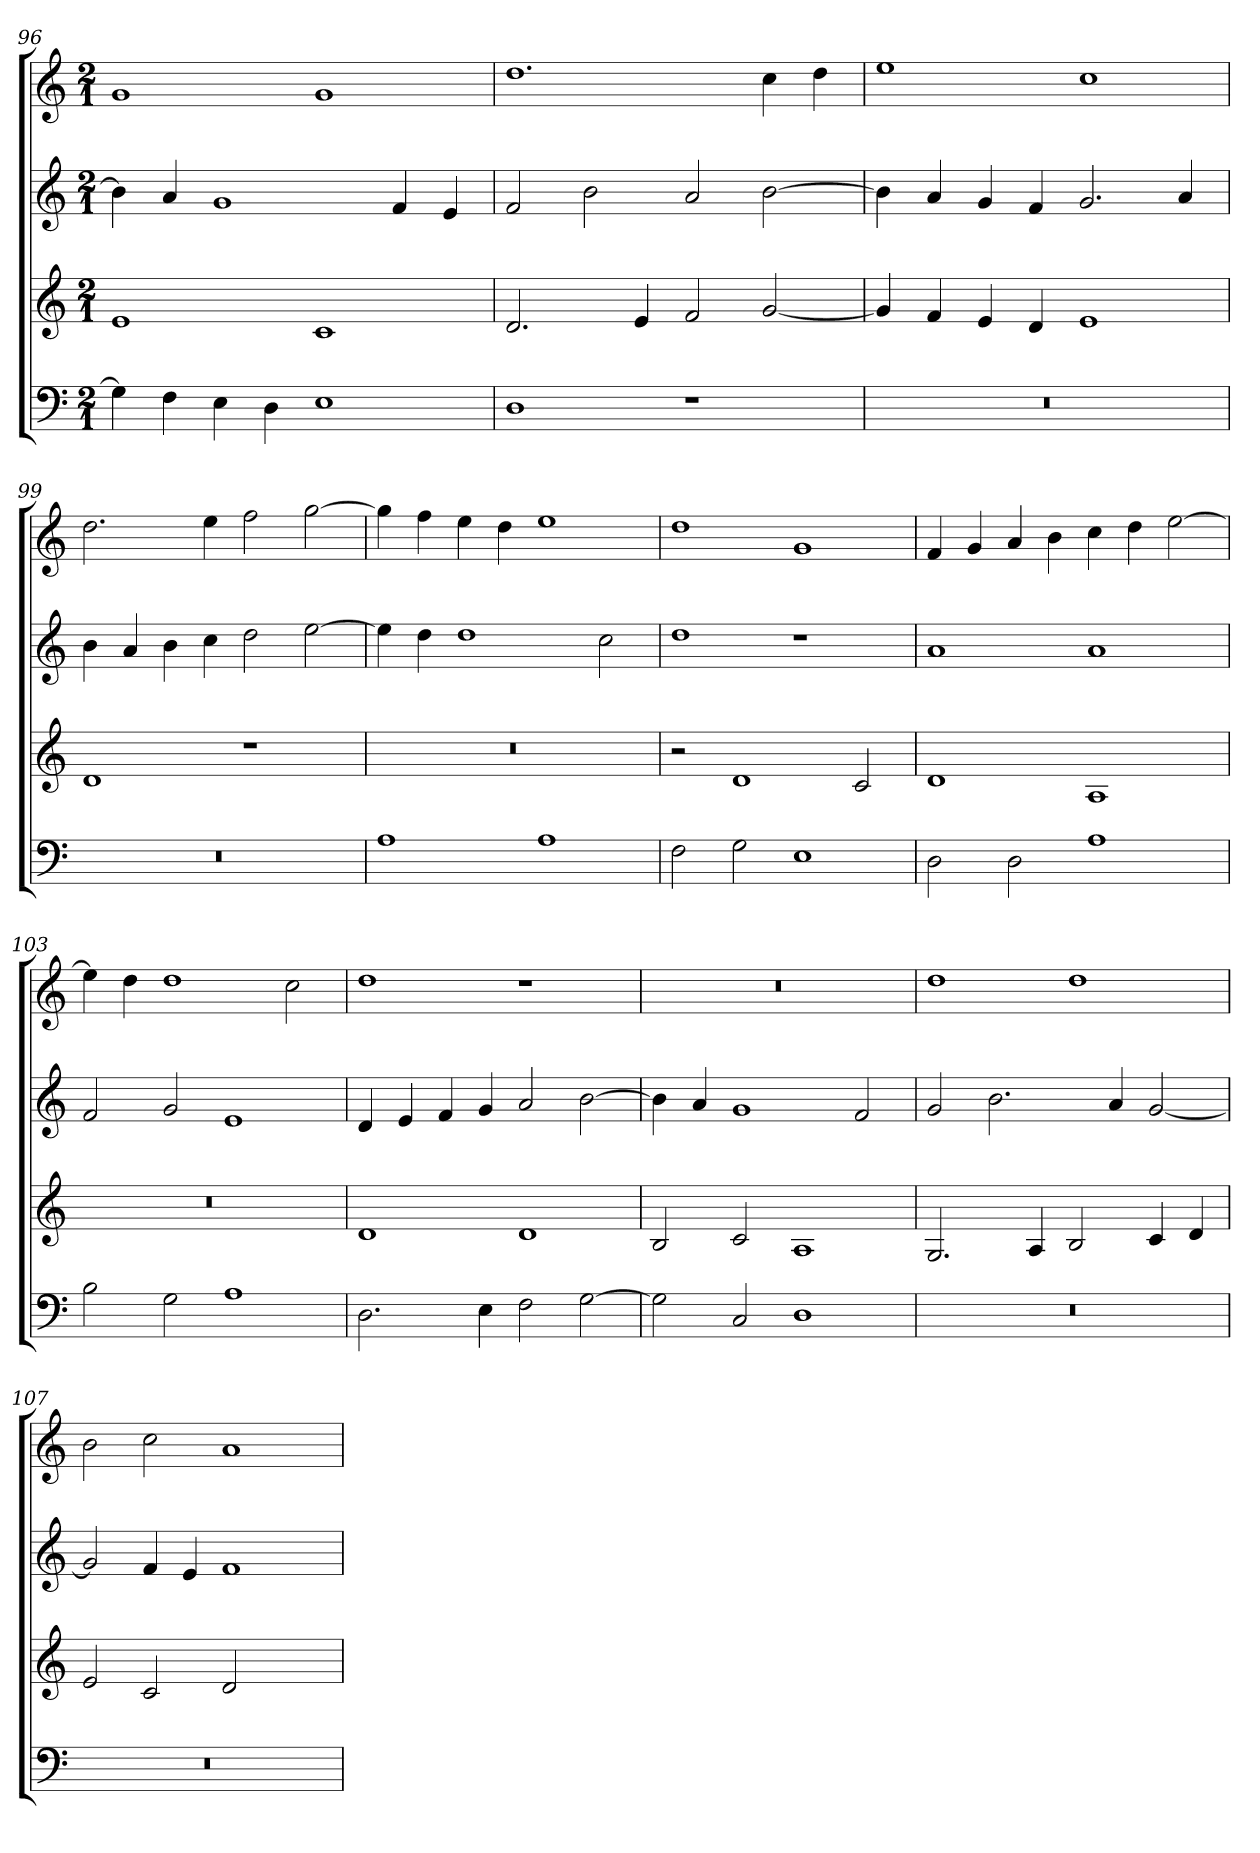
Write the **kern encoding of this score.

**kern	**kern	**kern	**kern
*part4	*part3	*part2	*part1
*staff4	*staff3	*staff2	*staff1
*clefF4	*clefG2	*clefG2	*clefG2
*M2/1	*M2/1	*M2/1	*M2/1
=96	=96	=96	=96
4G]	1e	4b]	1g
4F	.	4a	.
4E	.	1g	.
4D	.	.	.
1E	1c	.	1g
.	.	4f	.
.	.	4e	.
=97	=97	=97	=97
1D	2.d	2f	1.dd
.	.	2b	.
.	4e	.	.
1r	2f	2a	.
.	[2g	[2b	4cc
.	.	.	4dd
=98	=98	=98	=98
0r	4g]	4b]	1ee
.	4f	4a	.
.	4e	4g	.
.	4d	4f	.
.	1e	2.g	1cc
.	.	4a	.
=99	=99	=99	=99
0r	1d	4b	2.dd
.	.	4a	.
.	.	4b	.
.	.	4cc	4ee
.	1r	2dd	2ff
.	.	[2ee	[2gg
=100	=100	=100	=100
1A	0r	4ee]	4gg]
.	.	4dd	4ff
.	.	1dd	4ee
.	.	.	4dd
1A	.	.	1ee
.	.	2cc	.
=101	=101	=101	=101
2F	2r	1dd	1dd
2G	1d	.	.
1E	.	1r	1g
.	2c	.	.
=102	=102	=102	=102
2D	1d	1a	4f
.	.	.	4g
2D	.	.	4a
.	.	.	4b
1A	1A	1a	4cc
.	.	.	4dd
.	.	.	[2ee
=103	=103	=103	=103
2B	0r	2f	4ee]
.	.	.	4dd
2G	.	2g	1dd
1A	.	1e	.
.	.	.	2cc
=104	=104	=104	=104
2.D	1d	4d	1dd
.	.	4e	.
.	.	4f	.
4E	.	4g	.
2F	1d	2a	1r
[2G	.	[2b	.
=105	=105	=105	=105
2G]	2B	4b]	0r
.	.	4a	.
2C	2c	1g	.
1D	1A	.	.
.	.	2f	.
=106	=106	=106	=106
0r	2.G	2g	1dd
.	.	2.b	.
.	4A	.	.
.	2B	.	1dd
.	.	4a	.
.	4c	[2g	.
.	4d	.	.
=107	=107	=107	=107
0r	2e	2g]	2b
.	2c	4f	2cc
.	.	4e	.
.	2d	1f	1a
.	2ryy	.	.
=	=	=	=
*-	*-	*-	*-
